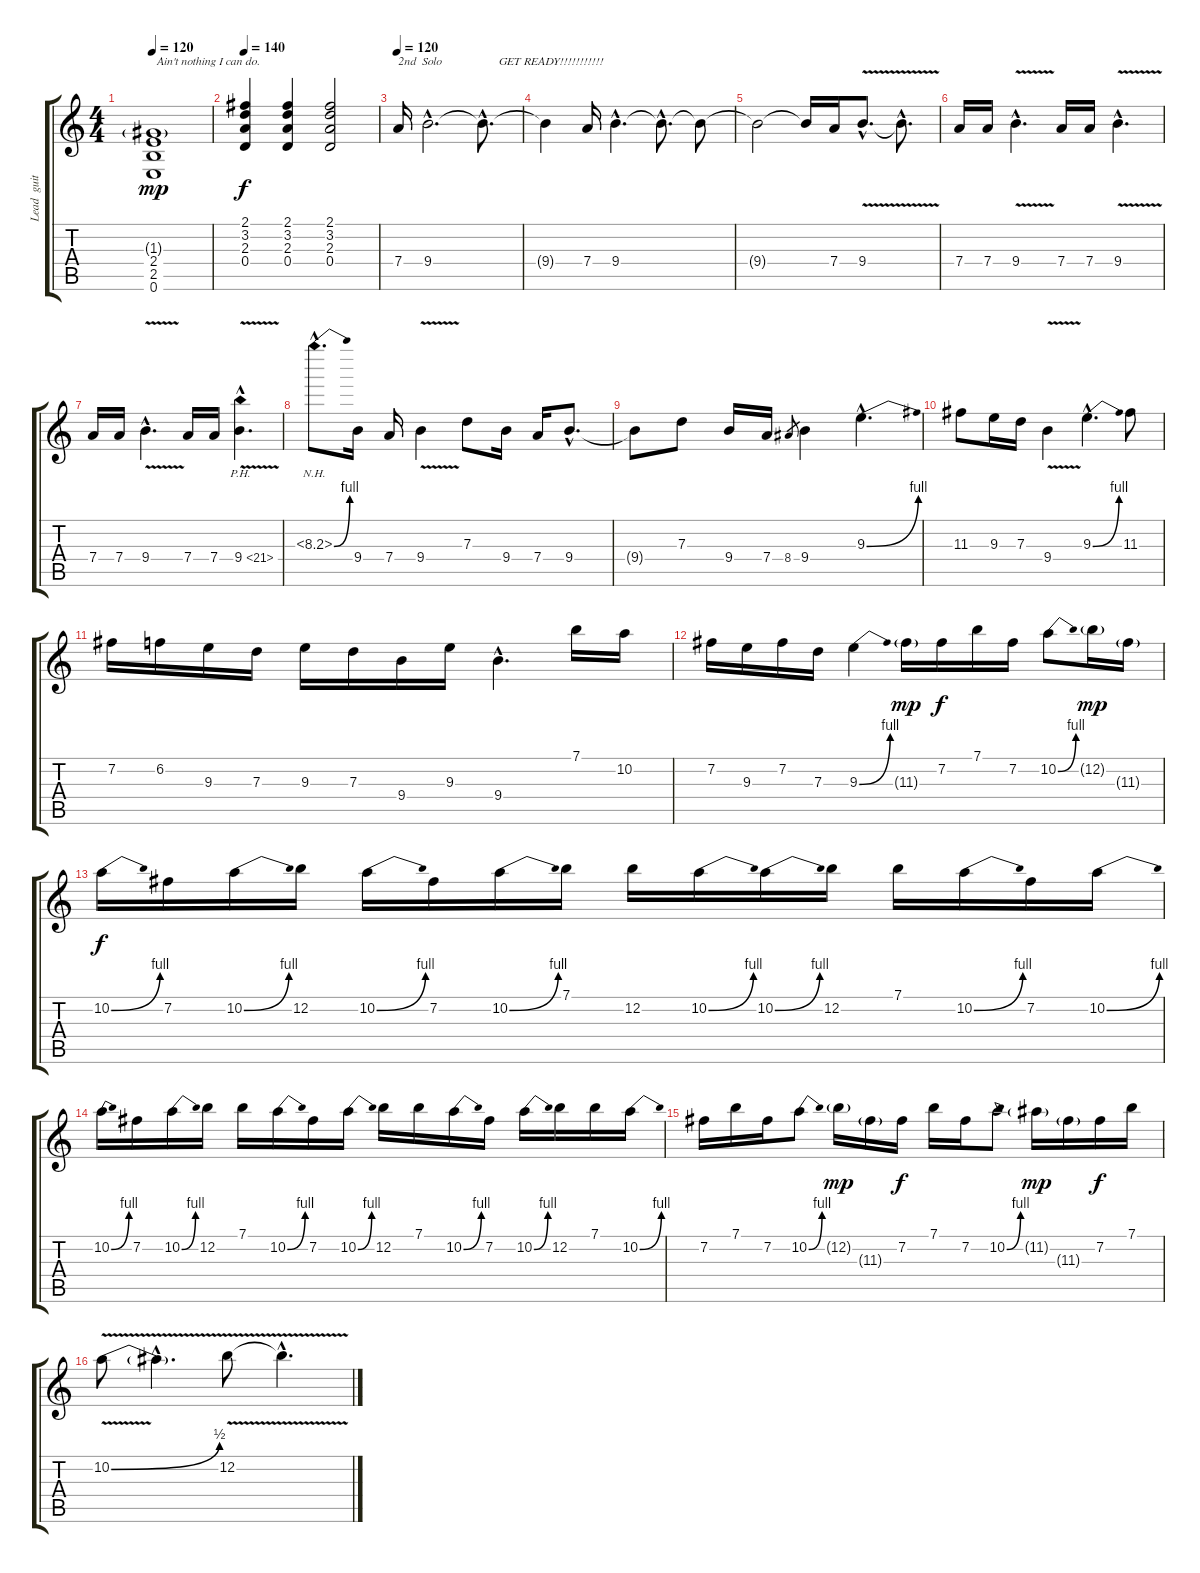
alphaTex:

\track ("Lead  guitar" "Lead  guit") {instrument distortionguitar}
\staff {score tabs}
\tuning (E4 B3 G3 D3 A2 E2) {hide}
\ts (4 4)
\tempo 120
\clef g2
\ks c
(1.3{g} 2.4 2.5 0.6).1{txt " Ain't nothing I can do.    " dy mp} |
\tempo 140
(2.1 3.2 2.3 0.4).4{dy f} (2.1 3.2 2.3 0.4).4 (2.1 3.2 2.3 0.4).2 |
\tempo 120
7.4.16{txt "2nd  Solo                   GET READY!!!!!!!!!!!"} 9.4{hac}.2{d} 9.4{hac t}.8{d} |
9.4{t}.4 7.4.16 9.4{hac}.4{d} 9.4{hac t}.8{d} 9.4{t}.8 |
9.4{t}.2 9.4{t}.16 7.4.16 9.4{v hac}.8{d} 9.4{hac t}.8{d} |
7.4.16 7.4.16 9.4{v hac}.4{d} 7.4.16 7.4.16 9.4{v hac}.4{d} |
7.4.16 7.4.16 9.4{v hac}.4{d} 7.4.16 7.4.16 9.4{ph 12 v hac}.4{d} |
8.3{be (bend 0 0 60 4) nh hac}.8{d} 9.4.16 7.4.16 9.4{v}.4 7.3.8 9.4.16 7.4.16 9.4{hac}.8{d} |
9.4{t}.8 7.3.8 9.4.16 7.4.16 8.4.8{gr} 9.4.4 9.3{be (bend 0 0 60 4) hac}.4{d} |
11.3.8 9.3.16 7.3.16 9.4{v}.4 9.3{be (bend 0 0 60 4) hac}.4{d} 11.3.8 |
7.2.16 6.2.16 9.3.16 7.3.16 9.3.16 7.3.16 9.4.16 9.3.16 9.4{hac}.4{d} 7.1.16 10.2.16 |
7.2.16 9.3.16 7.2.16 7.3.16 9.3{be (bend 0 0 60 4)}.4 11.3{g}.16{dy mp} 7.2.16{dy f} 7.1.16 7.2.16 10.2{be (bend 0 0 60 4)}.8 12.2{g}.16{dy mp} 11.3{g}.16 |
10.2{be (bend 0 0 60 4)}.16{dy f} 7.2.16 10.2{be (bend 0 0 60 4)}.16 12.2.16 10.2{be (bend 0 0 60 4)}.16 7.2.16 10.2{be (bend 0 0 60 4)}.16 7.1.16 12.2.16 10.2{be (bend 0 0 60 4)}.16 10.2{be (bend 0 0 60 4)}.16 12.2.16 7.1.16 10.2{be (bend 0 0 60 4)}.16 7.2.16 10.2{be (bend 0 0 60 4)}.16 |
10.2{be (bend 0 0 60 4)}.16 7.2.16 10.2{be (bend 0 0 60 4)}.16 12.2.16 7.1.16 10.2{be (bend 0 0 60 4)}.16 7.2.16 10.2{be (bend 0 0 60 4)}.16 12.2.16 7.1.16 10.2{be (bend 0 0 60 4)}.16 7.2.16 10.2{be (bend 0 0 60 4)}.16 12.2.16 7.1.16 10.2{be (bend 0 0 60 4)}.16 |
7.2.16 7.1.16 7.2.16 10.2{be (bend 0 0 60 4)}.8 12.2{g}.16{dy mp} 11.3{g}.16 7.2.16{dy f} 7.1.16 7.2.16 10.2{be (bend 0 0 60 4)}.8 11.2{g}.16{dy mp} 11.3{g}.16 7.2.16{dy f} 7.1.16 |
10.2{be (bend 0 0 60 2) v}.8 10.2{hac t}.4{d} 12.2{v}.8 12.2{hac t}.4{d}
